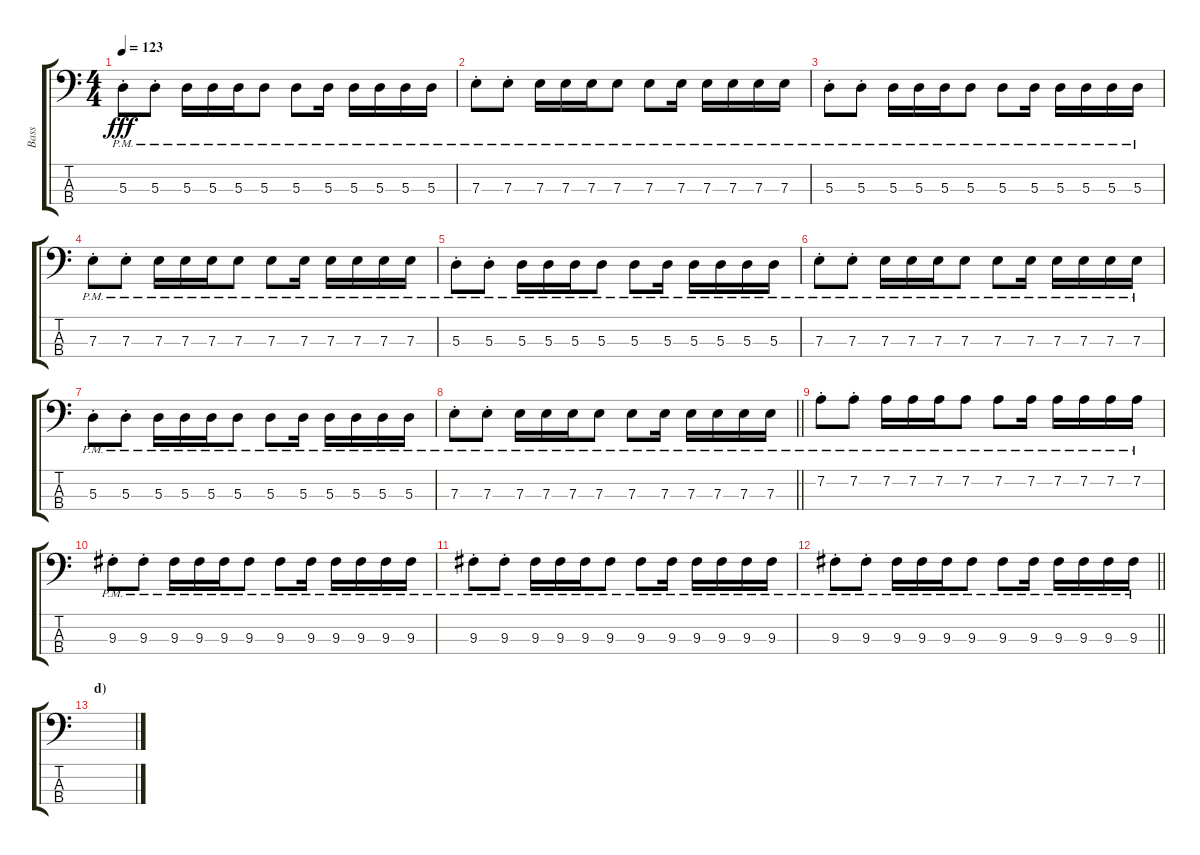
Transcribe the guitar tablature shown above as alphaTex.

\track ("Bass" "Bass") {instrument acousticbass}
\staff {score tabs}
\tuning (G2 D2 A1 E1) {hide}
\ts (4 4)
\tempo 123
\clef f4
\ks c
5.3{pm st}.8{dy fff} 5.3{pm st}.8 5.3{pm}.16 5.3{pm}.16 5.3{pm}.16 5.3{pm}.8 5.3{pm}.8 5.3{pm}.16 5.3{pm}.16 5.3{pm}.16 5.3{pm}.16 5.3{pm}.16 |
7.3{pm st}.8 7.3{pm st}.8 7.3{pm}.16 7.3{pm}.16 7.3{pm}.16 7.3{pm}.8 7.3{pm}.8 7.3{pm}.16 7.3{pm}.16 7.3{pm}.16 7.3{pm}.16 7.3{pm}.16 |
5.3{pm st}.8 5.3{pm st}.8 5.3{pm}.16 5.3{pm}.16 5.3{pm}.16 5.3{pm}.8 5.3{pm}.8 5.3{pm}.16 5.3{pm}.16 5.3{pm}.16 5.3{pm}.16 5.3{pm}.16 |
7.3{pm st}.8 7.3{pm st}.8 7.3{pm}.16 7.3{pm}.16 7.3{pm}.16 7.3{pm}.8 7.3{pm}.8 7.3{pm}.16 7.3{pm}.16 7.3{pm}.16 7.3{pm}.16 7.3{pm}.16 |
5.3{pm st}.8 5.3{pm st}.8 5.3{pm}.16 5.3{pm}.16 5.3{pm}.16 5.3{pm}.8 5.3{pm}.8 5.3{pm}.16 5.3{pm}.16 5.3{pm}.16 5.3{pm}.16 5.3{pm}.16 |
7.3{pm st}.8 7.3{pm st}.8 7.3{pm}.16 7.3{pm}.16 7.3{pm}.16 7.3{pm}.8 7.3{pm}.8 7.3{pm}.16 7.3{pm}.16 7.3{pm}.16 7.3{pm}.16 7.3{pm}.16 |
5.3{pm st}.8 5.3{pm st}.8 5.3{pm}.16 5.3{pm}.16 5.3{pm}.16 5.3{pm}.8 5.3{pm}.8 5.3{pm}.16 5.3{pm}.16 5.3{pm}.16 5.3{pm}.16 5.3{pm}.16 |
\barLineRight lightlight
7.3{pm st}.8 7.3{pm st}.8 7.3{pm}.16 7.3{pm}.16 7.3{pm}.16 7.3{pm}.8 7.3{pm}.8 7.3{pm}.16 7.3{pm}.16 7.3{pm}.16 7.3{pm}.16 7.3{pm}.16 |
7.2{pm st}.8 7.2{pm st}.8 7.2{pm}.16 7.2{pm}.16 7.2{pm}.16 7.2{pm}.8 7.2{pm}.8 7.2{pm}.16 7.2{pm}.16 7.2{pm}.16 7.2{pm}.16 7.2{pm}.16 |
9.3{pm st}.8 9.3{pm st}.8 9.3{pm}.16 9.3{pm}.16 9.3{pm}.16 9.3{pm}.8 9.3{pm}.8 9.3{pm}.16 9.3{pm}.16 9.3{pm}.16 9.3{pm}.16 9.3{pm}.16 |
9.3{pm st}.8 9.3{pm st}.8 9.3{pm}.16 9.3{pm}.16 9.3{pm}.16 9.3{pm}.8 9.3{pm}.8 9.3{pm}.16 9.3{pm}.16 9.3{pm}.16 9.3{pm}.16 9.3{pm}.16 |
\barLineRight lightlight
9.3{pm st}.8 9.3{pm st}.8 9.3{pm}.16 9.3{pm}.16 9.3{pm}.16 9.3{pm}.8 9.3{pm}.8 9.3{pm}.16 9.3{pm}.16 9.3{pm}.16 9.3{pm}.16 9.3{pm}.16 |
\section ("" "d)")
